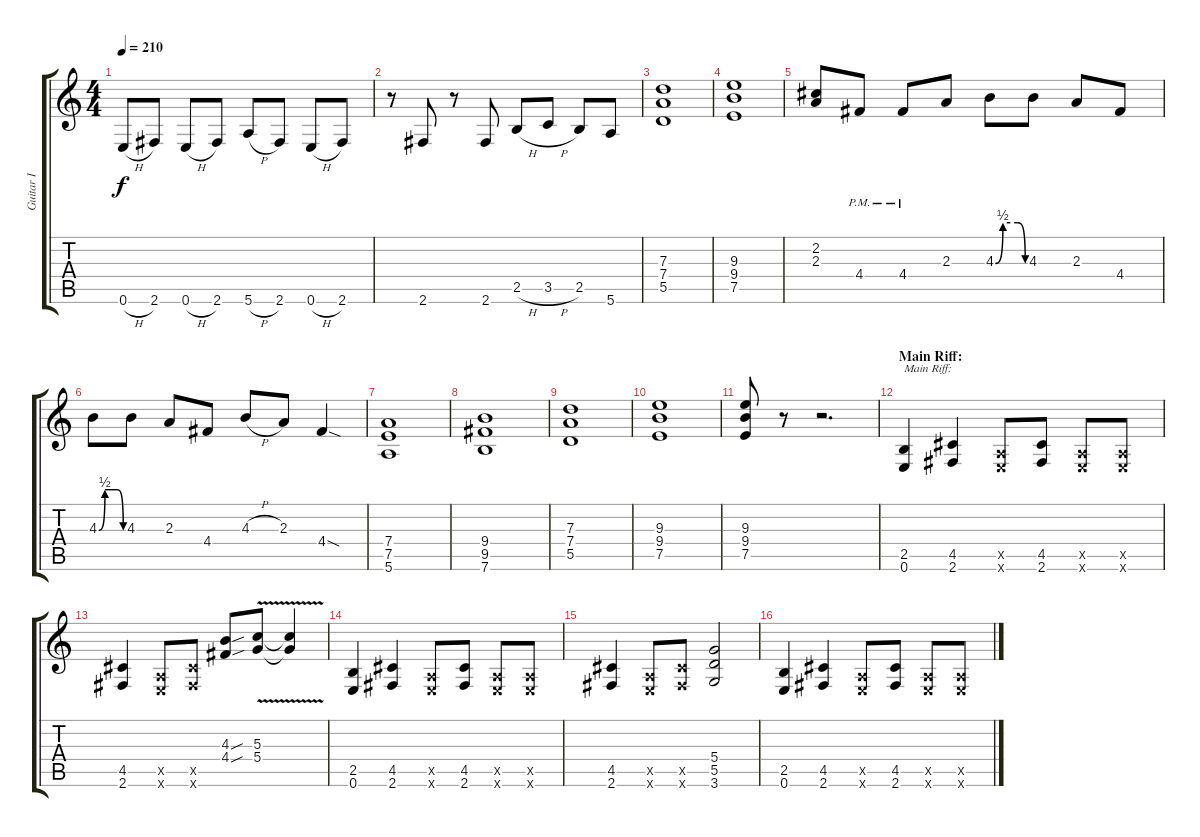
\track ("Guitar I" "Guitar I") {instrument distortionguitar}
\staff {score tabs}
\tuning (E4 B3 G3 D3 A2 E2) {hide}
\ts (4 4)
\tempo 210
\clef g2
\ks c
0.6{h}.8{dy f} 2.6.8 0.6{h}.8 2.6.8 5.6{h}.8 2.6.8 0.6{h}.8 2.6.8 |
r.8 2.6.8 r.8 2.6.8 2.5{h}.8 3.5{h}.8 2.5.8 5.6.8 |
(7.3 7.4 5.5).1 |
(9.3 9.4 7.5).1 |
(2.2 2.3).8 4.4{pm}.8 4.4{pm}.8 2.3.8 4.3{be (custom 0 0 15 2 30 2 45 2 60 0)}.8 4.3.8 2.3.8 4.4.8 |
4.3{be (custom 0 0 15 2 30 2 45 2 60 0)}.8 4.3.8 2.3.8 4.4.8 4.3{h}.8 2.3.8 4.4{sod}.4 |
(7.4 7.5 5.6).1 |
(9.4 9.5 7.6).1 |
(7.3 7.4 5.5).1 |
(9.3 9.4 7.5).1 |
(9.3 9.4 7.5).8 r.8 r.2{d} |
\section ("" "Main Riff:")
(2.5 0.6).4{txt "Main Riff:"} (4.5 2.6).4 (0.5{x} 0.6{x}).8 (4.5 2.6).8 (0.5{x} 0.6{x}).8 (0.5{x} 0.6{x}).8 |
(4.5 2.6).4 (0.5{x} 0.6{x}).8 (4.5{x} 2.6{x}).8 (4.3{sou} 4.4{sou}).8 (5.3{v} 5.4).8 (5.3{t} 5.4{t}).4 |
(2.5 0.6).4 (4.5 2.6).4 (0.5{x} 0.6{x}).8 (4.5 2.6).8 (0.5{x} 0.6{x}).8 (0.5{x} 0.6{x}).8 |
(4.5 2.6).4 (0.5{x} 0.6{x}).8 (4.5{x} 2.6{x}).8 (5.4 5.5 3.6).2 |
(2.5 0.6).4 (4.5 2.6).4 (0.5{x} 0.6{x}).8 (4.5 2.6).8 (0.5{x} 0.6{x}).8 (0.5{x} 0.6{x}).8
